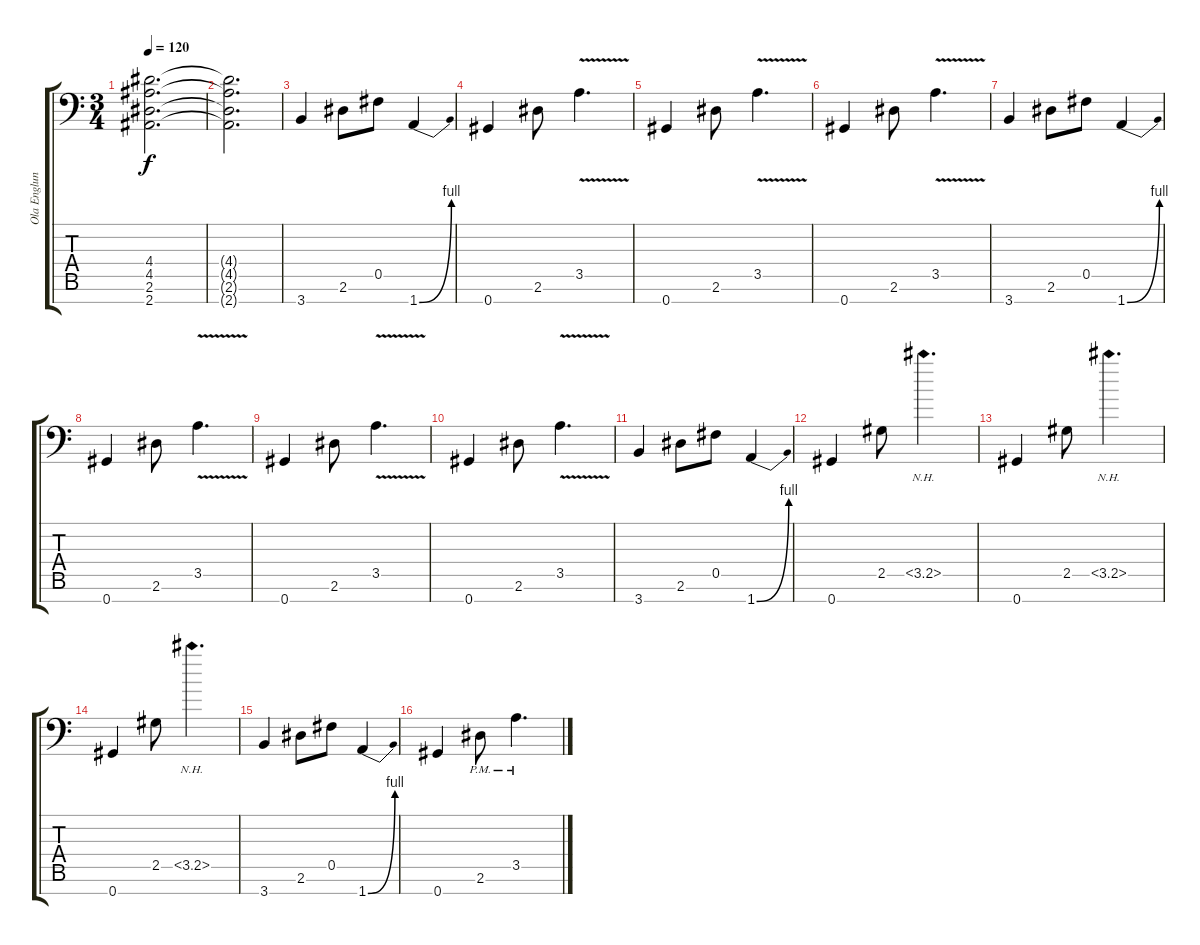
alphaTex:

\track ("Ola Englund" "Ola Englun") {instrument distortionguitar}
\staff {score tabs}
\tuning (Db4 Ab3 E3 B2 Gb2 Db2 Ab1) {hide}
\ts (3 4)
\tempo 120
\clef f4
\ks c
(4.4{t} 4.5{t} 2.6{t} 2.7{t}).2{d dy f} |
(4.4{t} 4.5{t} 2.6{t} 2.7{t}).2{d} |
3.7.4 2.6.8 0.5.8 1.7{be (bend 0 0 60 4)}.4 |
0.7.4 2.6.8 3.5{v}.4{d} |
0.7.4 2.6.8 3.5{v}.4{d} |
0.7.4 2.6.8 3.5{v}.4{d} |
3.7.4 2.6.8 0.5.8 1.7{be (bend 0 0 60 4)}.4 |
0.7.4 2.6.8 3.5{v}.4{d} |
0.7.4 2.6.8 3.5{v}.4{d} |
0.7.4 2.6.8 3.5{v}.4{d} |
3.7.4 2.6.8 0.5.8 1.7{be (bend 0 0 60 4)}.4 |
0.7.4 2.5.8 3.5{nh}.4{d} |
0.7.4 2.5.8 3.5{nh}.4{d} |
0.7.4 2.5.8 3.5{nh}.4{d} |
3.7.4 2.6.8 0.5.8 1.7{be (bend 0 0 60 4)}.4 |
0.7.4 2.6{pm}.8 3.5{pm}.4{d}
